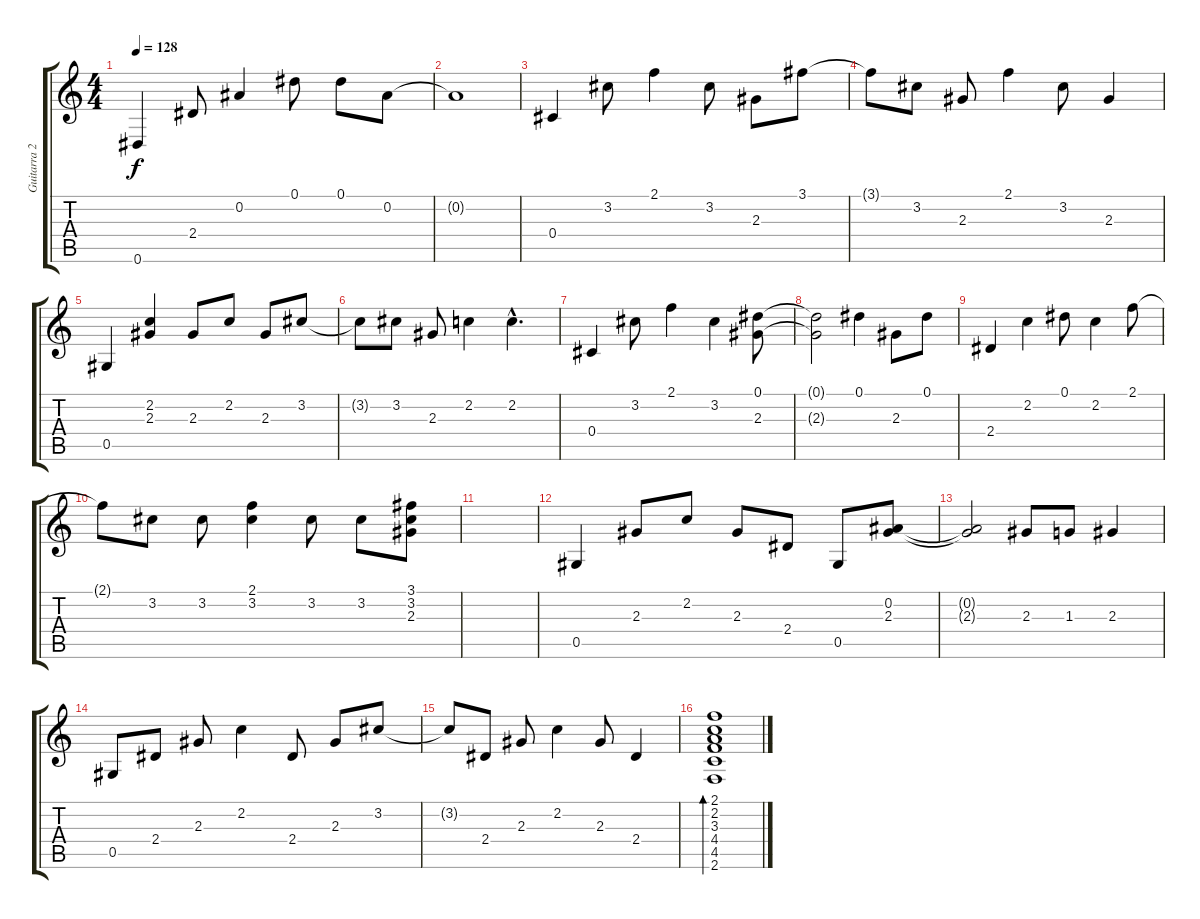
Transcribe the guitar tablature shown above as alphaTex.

\track ("Guitarra 2" "Guitarra 2") {instrument electricguitarclean}
\staff {score tabs}
\tuning (Eb4 Bb3 Gb3 Db3 Ab2 Eb2) {hide}
\ts (4 4)
\tempo 128
\clef g2
\ks c
0.6.4{dy f} 2.4.8 0.2.4 0.1.8 0.1.8 0.2.8 |
0.2{t}.1 |
0.4.4 3.2.8 2.1.4 3.2.8 2.3.8 3.1.8 |
3.1{t}.8 3.2.8 2.3.8 2.1.4 3.2.8 2.3.4 |
0.5.4 (2.2 2.3).4 2.3.8 2.2.8 2.3.8 3.2.8 |
3.2{t}.8 3.2.8 2.3.8 2.2.4 2.2{hac}.4{d} |
0.4.4 3.2.8 2.1.4 3.2.4 (0.1 2.3).8 |
(0.1{t} 2.3{t}).2 0.1.4 2.3.8 0.1.8 |
2.4.4 2.2.4 0.1.8 2.2.4 2.1.8 |
2.1{t}.8 3.2.8 3.2.8 (2.1 3.2).4 3.2.8 3.2.8 (3.1 3.2 2.3).8 |
|
0.5.4 2.3.8 2.2.8 2.3.8 2.4.8 0.5.8 (0.2 2.3).8 |
(0.2{t} 2.3{t}).2 2.3.8 1.3.8 2.3.4 |
0.5.8 2.4.8 2.3.8 2.2.4 2.4.8 2.3.8 3.2.8 |
3.2{t}.8 2.4.8 2.3.8 2.2.4 2.3.8 2.4.4 |
(2.1 2.2 3.3 4.4 4.5 2.6).1{bd 240 instrument electricguitarjazz}
